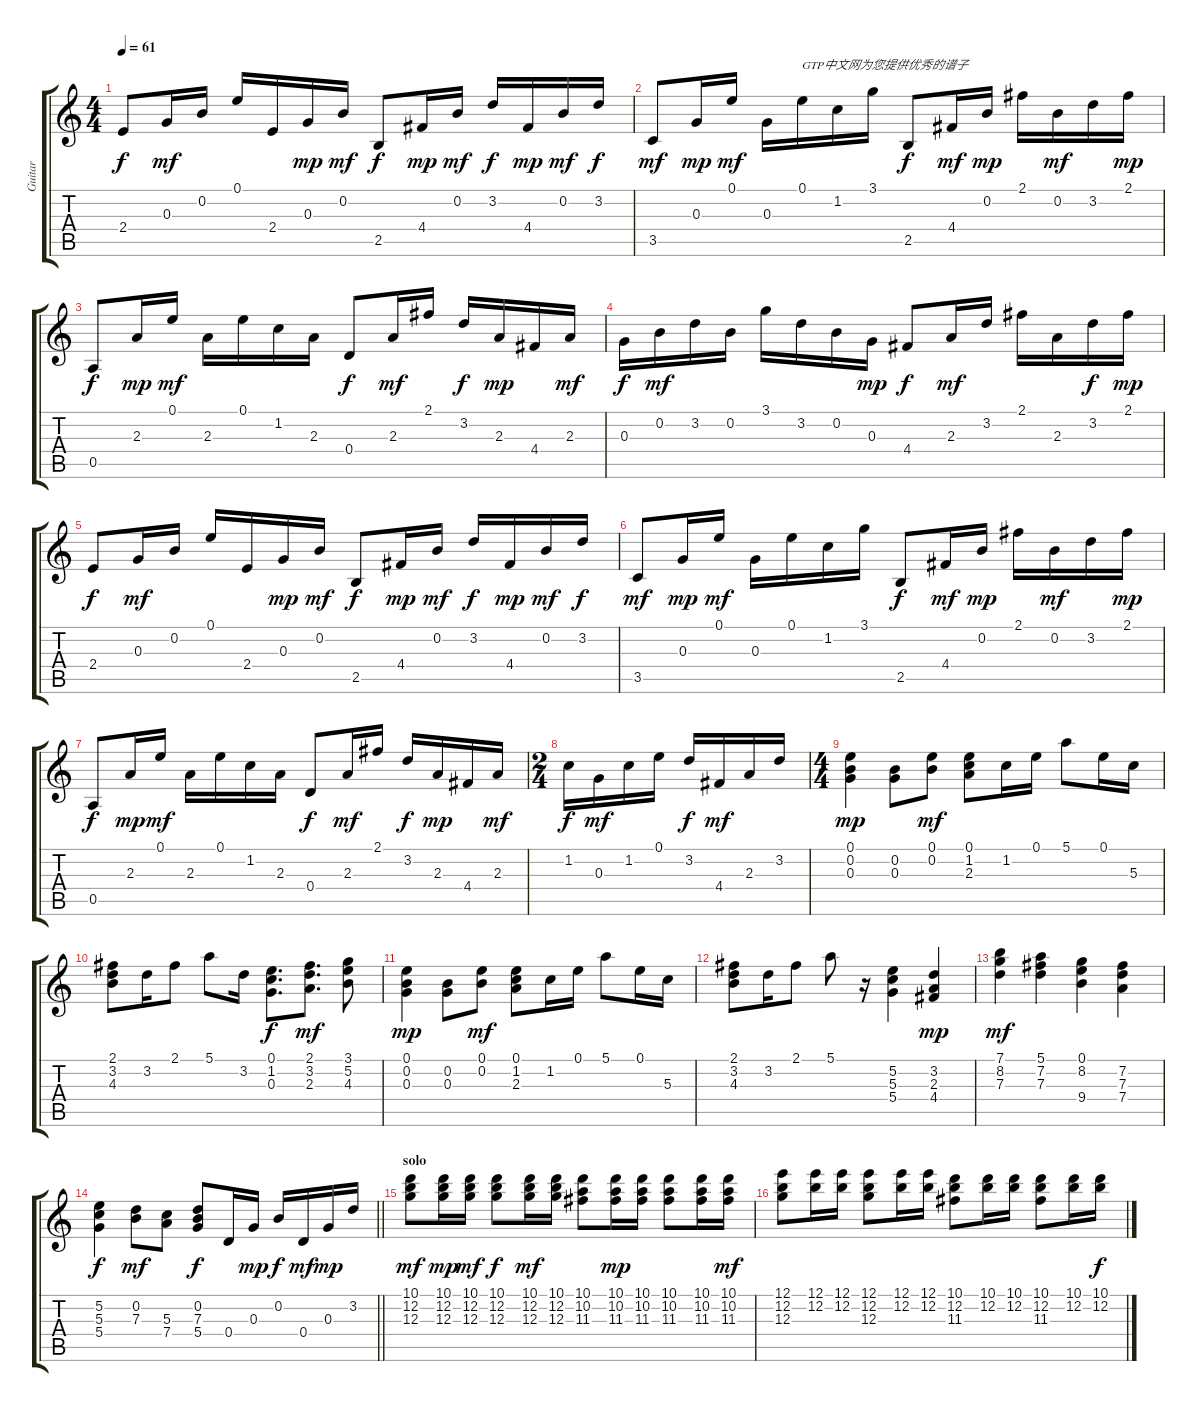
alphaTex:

\track ("Guitar" "Guitar") {instrument acousticguitarsteel}
\staff {score tabs}
\tuning (E4 B3 G3 D3 A2 E2) {hide}
\ts (4 4)
\tempo 61
\clef g2
\ks c
2.4.8{dy f} 0.3.16{dy mf} 0.2.16 0.1.16 2.4.16 0.3.16{dy mp} 0.2.16{dy mf} 2.5.8{dy f} 4.4.16{dy mp} 0.2.16{dy mf} 3.2.16{dy f} 4.4.16{dy mp} 0.2.16{dy mf} 3.2.16{dy f} |
3.5.8{dy mf} 0.3.16{dy mp} 0.1.16{dy mf} 0.3.16 0.1.16{txt "GTP中文网为您提供优秀的谱子"} 1.2.16 3.1.16 2.5.8{dy f} 4.4.16{dy mf} 0.2.16{dy mp} 2.1.16 0.2.16{dy mf} 3.2.16 2.1.16{dy mp} |
0.5.8{dy f} 2.3.16{dy mp} 0.1.16{dy mf} 2.3.16 0.1.16 1.2.16 2.3.16 0.4.8{dy f} 2.3.16{dy mf} 2.1.16 3.2.16{dy f} 2.3.16{dy mp} 4.4.16 2.3.16{dy mf} |
0.3.16{dy f} 0.2.16{dy mf} 3.2.16 0.2.16 3.1.16 3.2.16 0.2.16 0.3.16{dy mp} 4.4.8{dy f} 2.3.16{dy mf} 3.2.16 2.1.16 2.3.16 3.2.16{dy f} 2.1.16{dy mp} |
2.4.8{dy f} 0.3.16{dy mf} 0.2.16 0.1.16 2.4.16 0.3.16{dy mp} 0.2.16{dy mf} 2.5.8{dy f} 4.4.16{dy mp} 0.2.16{dy mf} 3.2.16{dy f} 4.4.16{dy mp} 0.2.16{dy mf} 3.2.16{dy f} |
3.5.8{dy mf} 0.3.16{dy mp} 0.1.16{dy mf} 0.3.16 0.1.16 1.2.16 3.1.16 2.5.8{dy f} 4.4.16{dy mf} 0.2.16{dy mp} 2.1.16 0.2.16{dy mf} 3.2.16 2.1.16{dy mp} |
0.5.8{dy f} 2.3.16{dy mp} 0.1.16{dy mf} 2.3.16 0.1.16 1.2.16 2.3.16 0.4.8{dy f} 2.3.16{dy mf} 2.1.16 3.2.16{dy f} 2.3.16{dy mp} 4.4.16 2.3.16{dy mf} |
\ts (2 4)
1.2.16{dy f} 0.3.16{dy mf} 1.2.16 0.1.16 3.2.16{dy f} 4.4.16{dy mf} 2.3.16 3.2.16 |
\ts (4 4)
(0.1 0.2 0.3).4{dy mp} (0.2 0.3).8 (0.1 0.2).8{dy mf} (0.1 1.2 2.3).8 1.2.16 0.1.16 5.1.8 0.1.16 5.3.16 |
(2.1 3.2 4.3).8 3.2.16 2.1.8 5.1.8 3.2.16 (0.1 1.2 0.3).8{d dy f} (2.1 3.2 2.3).8{d dy mf} (3.1 5.2 4.3).8 |
(0.1 0.2 0.3).4{dy mp} (0.2 0.3).8 (0.1 0.2).8{dy mf} (0.1 1.2 2.3).8 1.2.16 0.1.16 5.1.8 0.1.16 5.3.16 |
(2.1 3.2 4.3).8 3.2.16 2.1.8 5.1.8 r.16 (5.2 5.3 5.4).4 (3.2 2.3 4.4).4{dy mp} |
(7.1 8.2 7.3).4{dy mf} (5.1 7.2 7.3).4 (0.1 8.2 9.4).4 (7.2 7.3 7.4).4 |
\barLineRight lightlight
(5.2 5.3 5.4).4{dy f} (0.2 7.3).8{dy mf} (5.3 7.4).8 (0.2 7.3 5.4).8{dy f} 0.4.16 0.3.16{dy mp} 0.2.16{dy f} 0.4.16{dy mf} 0.3.16{dy mp} 3.2.16 |
\section ("" "solo")
(10.1 12.2 12.3).8{dy mf} (10.1 12.2 12.3).16{dy mp} (10.1 12.2 12.3).16{dy mf} (10.1 12.2 12.3).8{dy f} (10.1 12.2 12.3).16{dy mf} (10.1 12.2 12.3).16 (10.1 10.2 11.3).8 (10.1 10.2 11.3).16{dy mp} (10.1 10.2 11.3).16 (10.1 10.2 11.3).8 (10.1 10.2 11.3).16 (10.1 10.2 11.3).16{dy mf} |
(12.1 12.2 12.3).8 (12.1 12.2).16 (12.1 12.2).16 (12.1 12.2 12.3).8 (12.1 12.2).16 (12.1 12.2).16 (10.1 12.2 11.3).8 (10.1 12.2).16 (10.1 12.2).16 (10.1 12.2 11.3).8 (10.1 12.2).16 (10.1 12.2).16{dy f}
